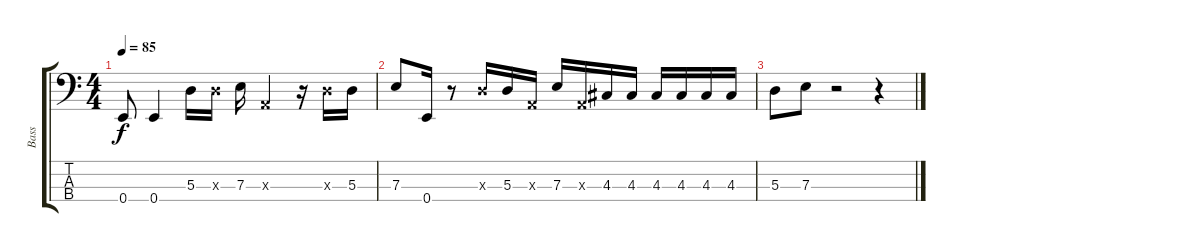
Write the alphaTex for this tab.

\track ("Bass" "Bass") {instrument slapbass1}
\staff {score tabs}
\tuning (G2 D2 A1 E1) {hide}
\ts (4 4)
\tempo 85
\clef f4
\ks c
0.4.8{dy f} 0.4.4 5.3.16 5.3{x}.16 7.3.16 0.3{x}.4 r.16 5.3{x}.16 5.3.16 |
7.3.8 0.4.16 r.8 5.3{x}.16 5.3.16 0.3{x}.16 7.3.16 0.3{x}.16 4.3.16 4.3.16 4.3.16 4.3.16 4.3.16 4.3.16 |
5.3.8 7.3.8 r.2 r.4
